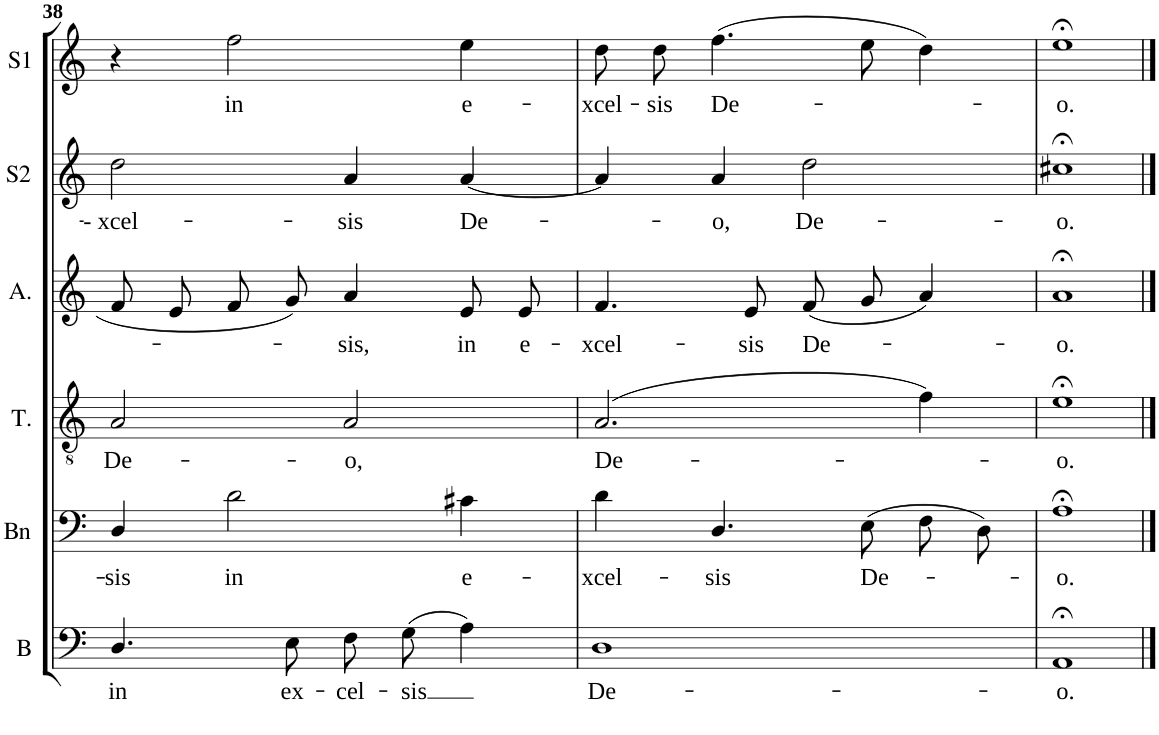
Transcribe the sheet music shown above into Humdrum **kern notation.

**kern	**text	**kern	**text	**kern	**text	**kern	**text	**kern	**text	**kern	**text
*part6	*part6	*part5	*part5	*part4	*part4	*part3	*part3	*part2	*part2	*part1	*part1
*staff6	*staff6	*staff5	*staff5	*staff4	*staff4	*staff3	*staff3	*staff2	*staff2	*staff1	*staff1
*I"Basse	*	*I"Baryton	*	*I"Tenor	*	*I"Alto	*	*I"Soprano 2	*	*I"Soprano 1	*
*I'B	*	*I'Bn	*	*I'T.	*	*I'A.	*	*I'S2	*	*I'S1	*
!!LO:PB:g=z
*clefF4	*	*clefF4	*	*clefGv2	*	*clefG2	*	*clefG2	*	*clefG2	*
*	*	*	*	*Trd7c12	*	*	*	*	*	*	*
*k[]	*	*k[]	*	*k[]	*	*k[]	*	*k[]	*	*k[]	*
*M4/4	*	*M4/4	*	*M4/4	*	*M4/4	*	*M4/4	*	*M4/4	*
=38	=38	=38	=38	=38	=38	=38	=38	=38	=38	=38	=38
!	!LO:LY:b	!	!LO:LY:b	!	!LO:LY:b	!	!	!	!LO:LY:b	!	!
4.D/	in	4D/	-sis	2A/	De-	8f/L	.	2dd\	-- xcel-	4r	.
.	.	.	.	.	.	8e/J	.	.	.	.	.
!	!	!	!LO:LY:b	!	!	!	!	!	!	!	!LO:LY:b
.	.	2d\	in	.	.	8f/L	.	.	.	2ff\	in
!	!LO:LY:b	!	!	!	!	!	!	!	!	!	!
8E\	ex-	.	.	.	.	8g/J	.	.	.	.	.
!	!LO:LY:b	!	!	!	!LO:LY:b	!	!LO:LY:b	!	!LO:LY:b	!	!
8F\L	-cel-	.	.	2A/	-o,	4a/	-sis,	4a/	-sis	.	.
!	!LO:LY:b	!	!	!	!	!	!	!	!	!	!
(8G\J	-sis	.	.	.	.	.	.	.	.	.	.
!	!	!	!LO:LY:b	!	!	!	!LO:LY:b	!	!LO:LY:b	!	!LO:LY:b
4A\)	.	4c#X\	e-	.	.	8e/L	in	[4a/	De-	4ee\	e-
!	!	!	!	!	!	!	!LO:LY:b	!	!	!	!
.	.	.	.	.	.	8e/J	e-	.	.	.	.
=39	=39	=39	=39	=39	=39	=39	=39	=39	=39	=39	=39
!	!LO:LY:b	!	!LO:LY:b	!	!LO:LY:b	!	!LO:LY:b	!	!	!	!LO:LY:b
1D	De-	4d\	-xcel-	(2.A/	De-	4.f/	-xcel-	4a/]	.	8dd\L	-xcel-
!	!	!	!	!	!	!	!	!	!	!	!LO:LY:b
.	.	.	.	.	.	.	.	.	.	8dd\J	-sis
!	!	!	!LO:LY:b	!	!	!	!	!	!LO:LY:b	!	!LO:LY:b
.	.	4.D/	-sis	.	.	.	.	4a/	-o,	(4.ff\	De-
!	!	!	!	!	!	!	!LO:LY:b	!	!	!	!
.	.	.	.	.	.	8e/	-sis	.	.	.	.
!	!	!	!	!	!	!	!LO:LY:b	!	!LO:LY:b	!	!
.	.	.	.	.	.	(8f/L	De-	2dd\	De-	.	.
!	!	!	!LO:LY:b	!	!	!	!	!	!	!	!
.	.	(8E\	De-	.	.	8g/J	.	.	.	8ee\	.
.	.	8F\L	.	4f\)	.	4a/)	.	.	.	4dd\)	.
.	.	8D\J)	.	.	.	.	.	.	.	.	.
=40	=40	=40	=40	=40	=40	=40	=40	=40	=40	=40	=40
!	!LO:LY:b	!	!LO:LY:b	!	!LO:LY:b	!	!LO:LY:b	!	!LO:LY:b	!	!LO:LY:b
1AA;<	-o.	1A;<	-o.	1e;<	-o.	1a;<	-o.	1cc#X;<	-o.	1ee;<	-o.
==	==	==	==	==	==	==	==	==	==	==	==
*-	*-	*-	*-	*-	*-	*-	*-	*-	*-	*-	*-
